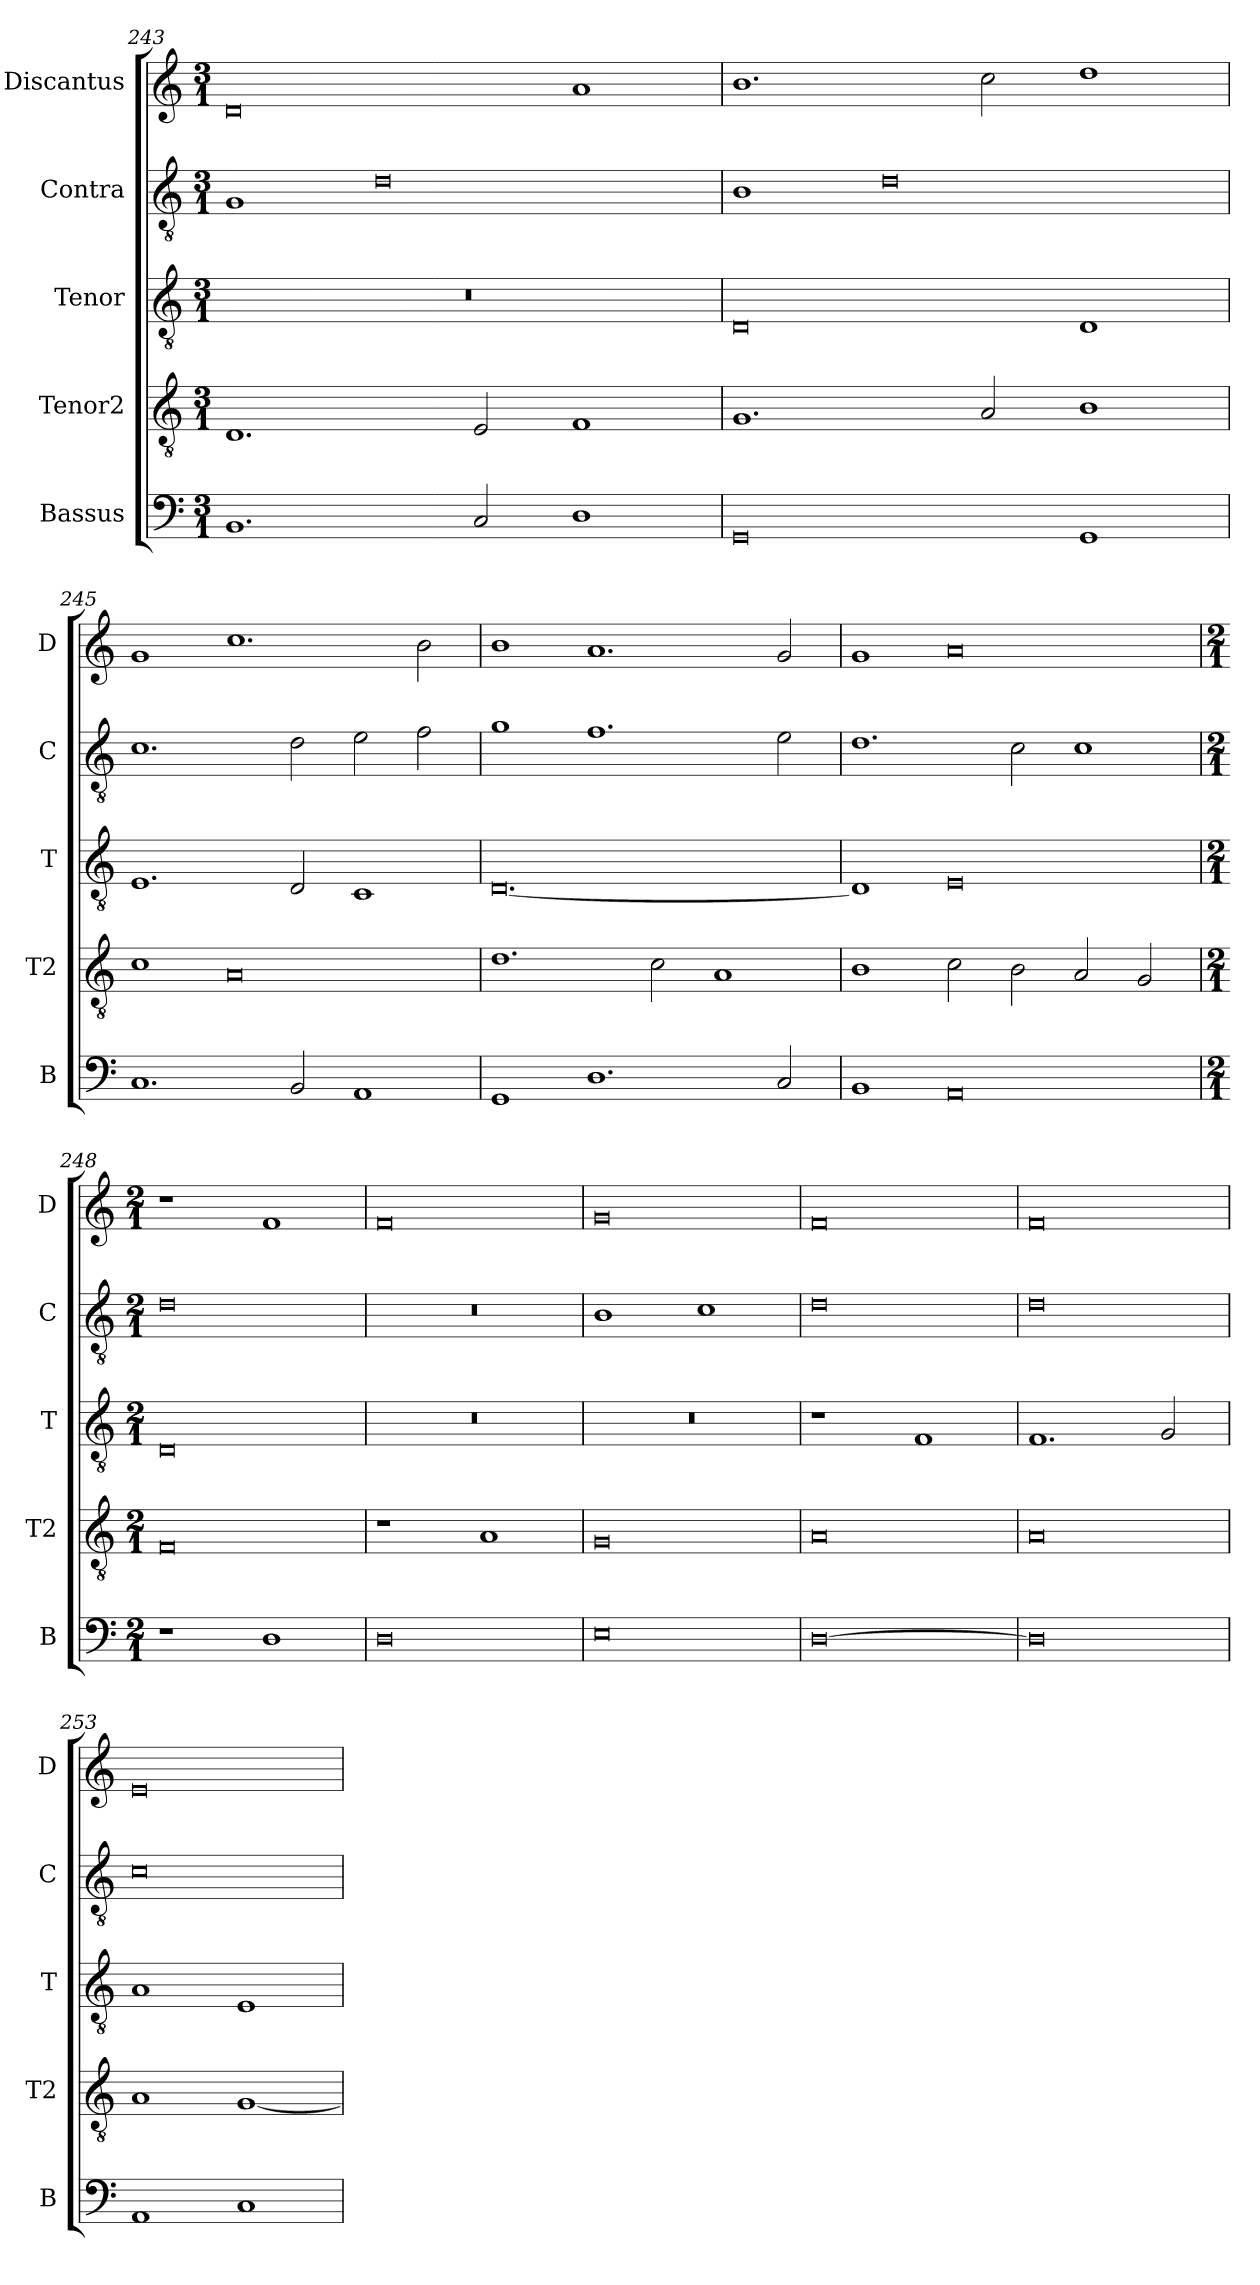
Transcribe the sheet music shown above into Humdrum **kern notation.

**kern	**kern	**kern	**kern	**kern
*part5	*part4	*part3	*part2	*part1
*staff5	*staff4	*staff3	*staff2	*staff1
*I"Bassus	*I"Tenor2	*I"Tenor	*I"Contra	*I"Discantus
*I'B	*I'T2	*I'T	*I'C	*I'D
*clefF4	*clefGv2	*clefGv2	*clefGv2	*clefG2
*k[]	*k[]	*k[]	*k[]	*k[]
*M3/1	*M3/1	*M3/1	*M3/1	*M3/1
=243	=243	=243	=243	=243
1.BB	1.D	0.r	1G	0d
.	.	.	0d	.
2C/	2E/	.	.	.
1D	1F	.	.	1a
=244	=244	=244	=244	=244
0GG	1.G	0D	1B	1.b
.	.	.	0d	.
.	2A/	.	.	2cc\
1GG	1B	1D	.	1dd
=245	=245	=245	=245	=245
1.C	1c	1.E	1.c	1g
.	0A	.	.	1.cc
2BB/	.	2D/	2d\	.
1AA	.	1C	2e\	.
.	.	.	2f\	2b\
=246	=246	=246	=246	=246
1GG	1.d	[0.D	1g	1b
1.D	.	.	1.f	1.a
.	2c\	.	.	.
.	1A	.	.	.
2C/	.	.	2e\	2g/
=247	=247	=247	=247	=247
1BB	1B	1D]	1.d	1g
0AA	2c\	0E	.	0a
.	2B\	.	2c\	.
.	2A/	.	1c	.
.	2G/	.	.	.
=248	=248	=248	=248	=248
*M2/1	*M2/1	*M2/1	*M2/1	*M2/1
1r	0F	0D	0d	1r
1D	.	.	.	1f
=249	=249	=249	=249	=249
0D	1r	0r	0r	0f
.	1A	.	.	.
=250	=250	=250	=250	=250
0E	0G	0r	1B	0g
.	.	.	1c	.
=251	=251	=251	=251	=251
[0D	0A	1r	0d	0f
.	.	1F	.	.
=252	=252	=252	=252	=252
0D]	0A	1.F	0d	0f
.	.	2G/	.	.
=253	=253	=253	=253	=253
1AA	1A	1A	0c	0e
1C	[1G	1E	.	.
=	=	=	=	=
*-	*-	*-	*-	*-
